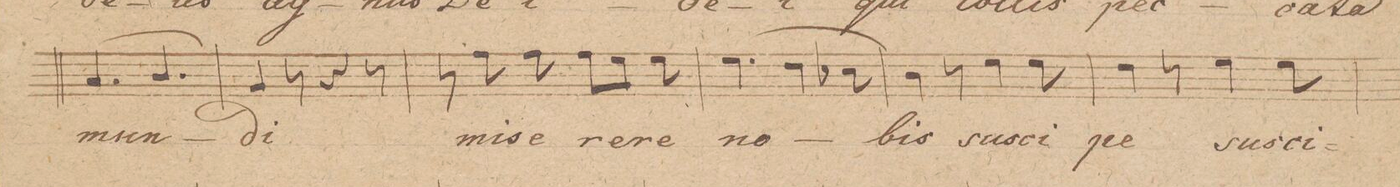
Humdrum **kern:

**kern	**text	**dynam
*I"Tenore 1mo	*	*
*clefC4	*	*
*k[]	*	*
*M6/8	*	*
(>4.G/	mun-	.
4.A/)	.	.
=49	=49	=49
4F/	-di	.
8r	.	.
4r	.	.
8r	.	.
=50	=50	=50
8r	.	.
8e\	mi-	.
8e\	-se-	.
8e\L	-re-	.
8d\J	.	.
8d\	-re	.
=51	=51	=51
(4.d\	no-	.
4c\	.	.
8B-X\)	.	.
=52	=52	=52
4A\	-bis	.
8r	.	.
4d\	su-	.
8d\	-sci-	.
=53	=53	=53
4c\	-pe	.
8r	.	.
4d\	su-	.
8d\	-sci-	.
=54	=54	=54
*-	*-	*-
